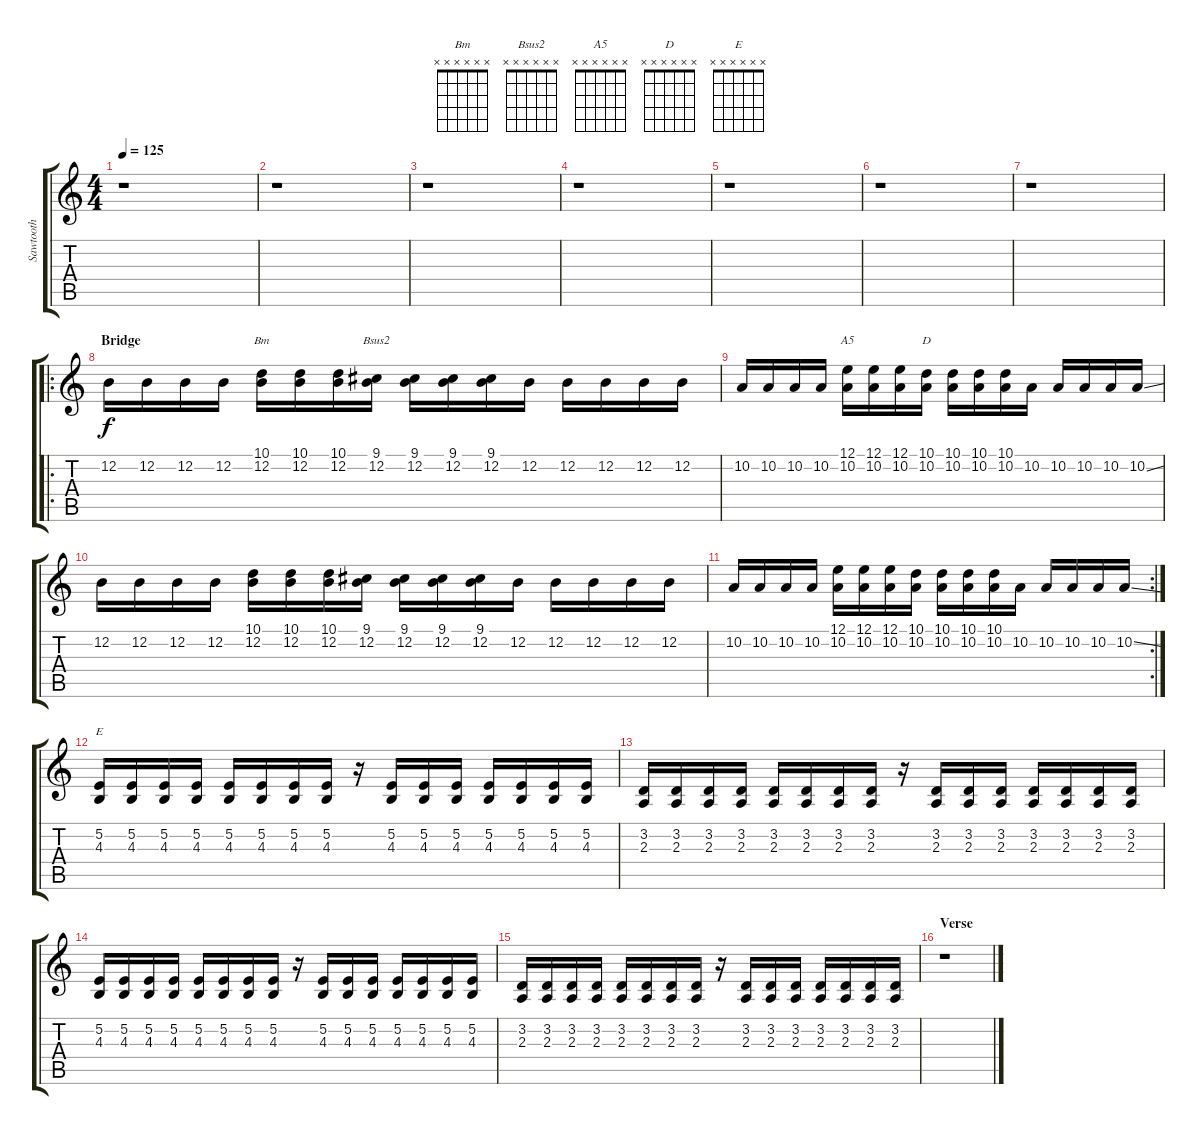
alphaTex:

\track ("Sawtooth" "Sawtooth") {instrument lead2sawtooth}
\staff {score tabs}
\tuning (E4 B3 G3 D3 A2 E2) {hide}
\chord ("Bm" x x x x x x)
\chord ("Bsus2" x x x x x x)
\chord ("A5" x x x x x x)
\chord ("D" x x x x x x)
\chord ("E" x x x x x x)
\ts (4 4)
\tempo 125
\clef g2
\ks c
r.1{dy f} |
r.1 |
r.1 |
r.1 |
r.1 |
r.1 |
r.1 |
\ro
\section ("" "Bridge")
12.2.16 12.2.16 12.2.16 12.2.16 (10.1 12.2).16{ch "Bm"} (10.1 12.2).16 (10.1 12.2).16 (9.1 12.2).16{ch "Bsus2"} (9.1 12.2).16 (9.1 12.2).16 (9.1 12.2).16 12.2.16 12.2.16 12.2.16 12.2.16 12.2.16 |
10.2.16 10.2.16 10.2.16 10.2.16 (12.1 10.2).16{ch "A5"} (12.1 10.2).16 (12.1 10.2).16 (10.1 10.2).16{ch "D"} (10.1 10.2).16 (10.1 10.2).16 (10.1 10.2).16 10.2.16 10.2.16 10.2.16 10.2.16 10.2{ss}.16 |
12.2.16 12.2.16 12.2.16 12.2.16 (10.1 12.2).16 (10.1 12.2).16 (10.1 12.2).16 (9.1 12.2).16 (9.1 12.2).16 (9.1 12.2).16 (9.1 12.2).16 12.2.16 12.2.16 12.2.16 12.2.16 12.2.16 |
\rc 2
10.2.16 10.2.16 10.2.16 10.2.16 (12.1 10.2).16 (12.1 10.2).16 (12.1 10.2).16 (10.1 10.2).16 (10.1 10.2).16 (10.1 10.2).16 (10.1 10.2).16 10.2.16 10.2.16 10.2.16 10.2.16 10.2{ss}.16 |
(5.2 4.3).16{ch "E"} (5.2 4.3).16 (5.2 4.3).16 (5.2 4.3).16 (5.2 4.3).16 (5.2 4.3).16 (5.2 4.3).16 (5.2 4.3).16 r.16 (5.2 4.3).16 (5.2 4.3).16 (5.2 4.3).16 (5.2 4.3).16 (5.2 4.3).16 (5.2 4.3).16 (5.2 4.3).16 |
(3.2 2.3).16 (3.2 2.3).16 (3.2 2.3).16 (3.2 2.3).16 (3.2 2.3).16 (3.2 2.3).16 (3.2 2.3).16 (3.2 2.3).16 r.16 (3.2 2.3).16 (3.2 2.3).16 (3.2 2.3).16 (3.2 2.3).16 (3.2 2.3).16 (3.2 2.3).16 (3.2 2.3).16 |
(5.2 4.3).16 (5.2 4.3).16 (5.2 4.3).16 (5.2 4.3).16 (5.2 4.3).16 (5.2 4.3).16 (5.2 4.3).16 (5.2 4.3).16 r.16 (5.2 4.3).16 (5.2 4.3).16 (5.2 4.3).16 (5.2 4.3).16 (5.2 4.3).16 (5.2 4.3).16 (5.2 4.3).16 |
(3.2 2.3).16 (3.2 2.3).16 (3.2 2.3).16 (3.2 2.3).16 (3.2 2.3).16 (3.2 2.3).16 (3.2 2.3).16 (3.2 2.3).16 r.16 (3.2 2.3).16 (3.2 2.3).16 (3.2 2.3).16 (3.2 2.3).16 (3.2 2.3).16 (3.2 2.3).16 (3.2 2.3).16 |
\section ("" "Verse")
r.1
